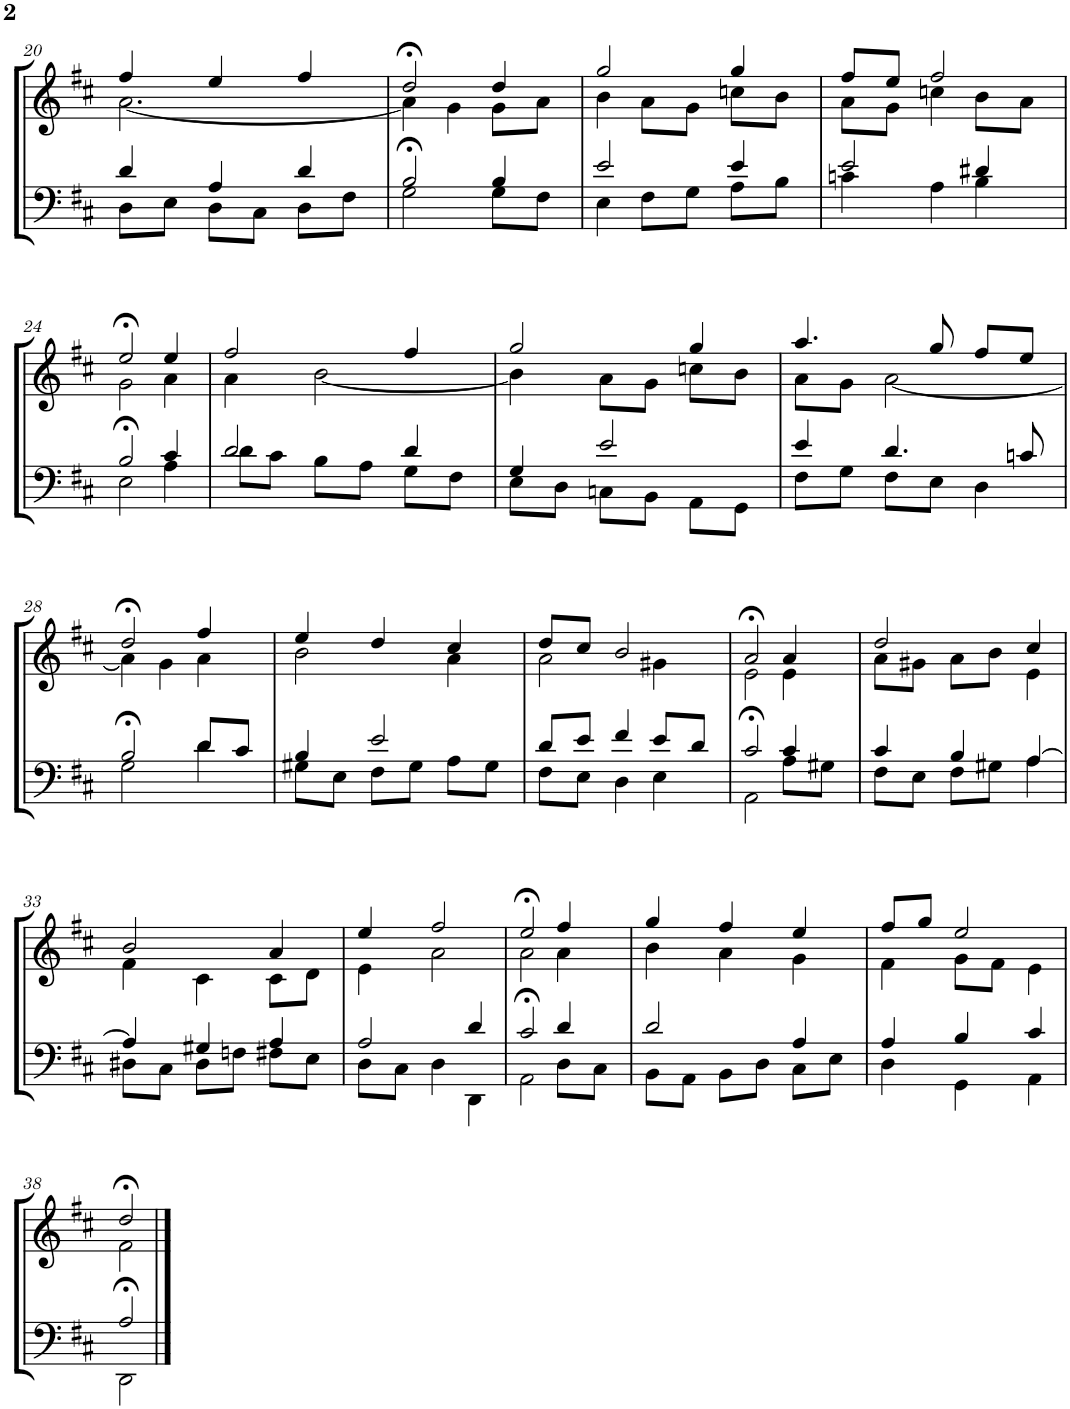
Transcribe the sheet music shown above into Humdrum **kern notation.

**kern	**kern
*part2	*part1
*staff2	*staff1
*I"Tenor/Baß	*I"Sopran/Alt
!!LO:PB:g=z
*clefF4	*clefG2
*k[f#c#]	*k[f#c#]
*M3/4	*M3/4
=20	=20
*^	*^
4d/	8D\L	4ff#/	[2.a\
.	8E\J	.	.
4A/	8D\L	4ee/	.
.	8C#\J	.	.
4d/	8D\L	4ff#/	.
.	8F#\J	.	.
=21	=21	=21	=21
2B/	2G>\	2dd>/	4a\]
.	.	.	4g\
4B/	8G\L	4dd/	8g\L
.	8F#\J	.	8a\J
=22	=22	=22	=22
2e/	4E\	2gg/	4b\
.	8F#\L	.	8a\L
.	8G\J	.	8g\J
4e/	8A\L	4gg/	8ccn\L
.	8B\J	.	8b\J
=23	=23	=23	=23
2e/	4cn\	8ff#/L	8a\L
.	.	8ee/J	8g\J
.	4A\	2ff#/	4ccn\
4d#X/	4B\	.	8b\L
.	.	.	8a\J
!!LO:LB:g=z	!!
=24	=24	=24	=24
2B/	2E>\	2ee>/	2g\
4c#/	4A\	4ee/	4a\
=25	=25	=25	=25
2d/	8d\L	2ff#/	4a\
.	8c#\J	.	.
.	8B\L	.	[2b\
.	8A\J	.	.
4d/	8G\L	4ff#/	.
.	8F#\J	.	.
=26	=26	=26	=26
4G/	8E\L	2gg/	4b\]
.	8D\J	.	.
2e/	8Cn\L	.	8a\L
.	8BB\J	.	8g\J
.	8AA\L	4gg/	8ccn\L
.	8GG\J	.	8b\J
=27	=27	=27	=27
4e/	8F#\L	4.aa/	8a\L
.	8G\J	.	8g\J
4.d/	8F#\L	.	[2a\
.	8E\J	8gg/	.
.	4D\	8ff#/L	.
8cn/	.	8ee/J	.
!!LO:LB:g=z	!!
=28	=28	=28	=28
2B/	2G>\	2dd>/	4a\]
.	.	.	4g\
8d/L	4d\	4ff#/	4a\
8c#/J	.	.	.
=29	=29	=29	=29
4B/	8G#X\L	4ee/	2b\
.	8E\J	.	.
2e/	8F#\L	4dd/	.
.	8G#\J	.	.
.	8A\L	4cc#/	4a\
.	8G#\J	.	.
=30	=30	=30	=30
8d/L	8F#\L	8dd/L	2a\
8e/J	8E\J	8cc#/J	.
4f#/	4D\	2b/	.
8e/L	4E\	.	4g#X\
8d/J	.	.	.
=31	=31	=31	=31
2c#/	2AA>\	2a>/	2e\
4c#/	8A\L	4a/	4e\
.	8G#X\J	.	.
=32	=32	=32	=32
4c#/	8F#\L	2dd/	8a\L
.	8E\J	.	8g#X\J
4B/	8F#\L	.	8a\L
.	8G#X\J	.	8b\J
[4A/	4A\	4cc#/	4e\
!!LO:LB:g=z	!!
=33	=33	=33	=33
4A/]	8D#X\L	2b/	4f#\
.	8C#\J	.	.
4G#X/	8D#\L	.	4c#\
.	8Fn\J	.	.
4A/	8F#X\L	4a/	8c#\L
.	8E\J	.	8d\J
=34	=34	=34	=34
2A/	8D\L	4ee/	4e\
.	8C#\J	.	.
.	4D\	2ff#/	2a\
4d/	4DD\	.	.
=35	=35	=35	=35
2c#/	2AA>\	2ee>/	2a\
4d/	8D\L	4ff#/	4a\
.	8C#\J	.	.
=36	=36	=36	=36
2d/	8BB\L	4gg/	4b\
.	8AA\J	.	.
.	8BB\L	4ff#/	4a\
.	8D\J	.	.
4A/	8C#\L	4ee/	4g\
.	8E\J	.	.
=37	=37	=37	=37
4A/	4D\	8ff#/L	4f#\
.	.	8gg/J	.
4B/	4GG\	2ee/	8g\L
.	.	.	8f#\J
4c#/	4AA\	.	4e\
!!LO:LB:g=z	!!
=38	=38	=38	=38
2A/	2DD>\	2dd>/	2f#\
*v	*v	*	*
*	*v	*v
==	==
*-	*-
